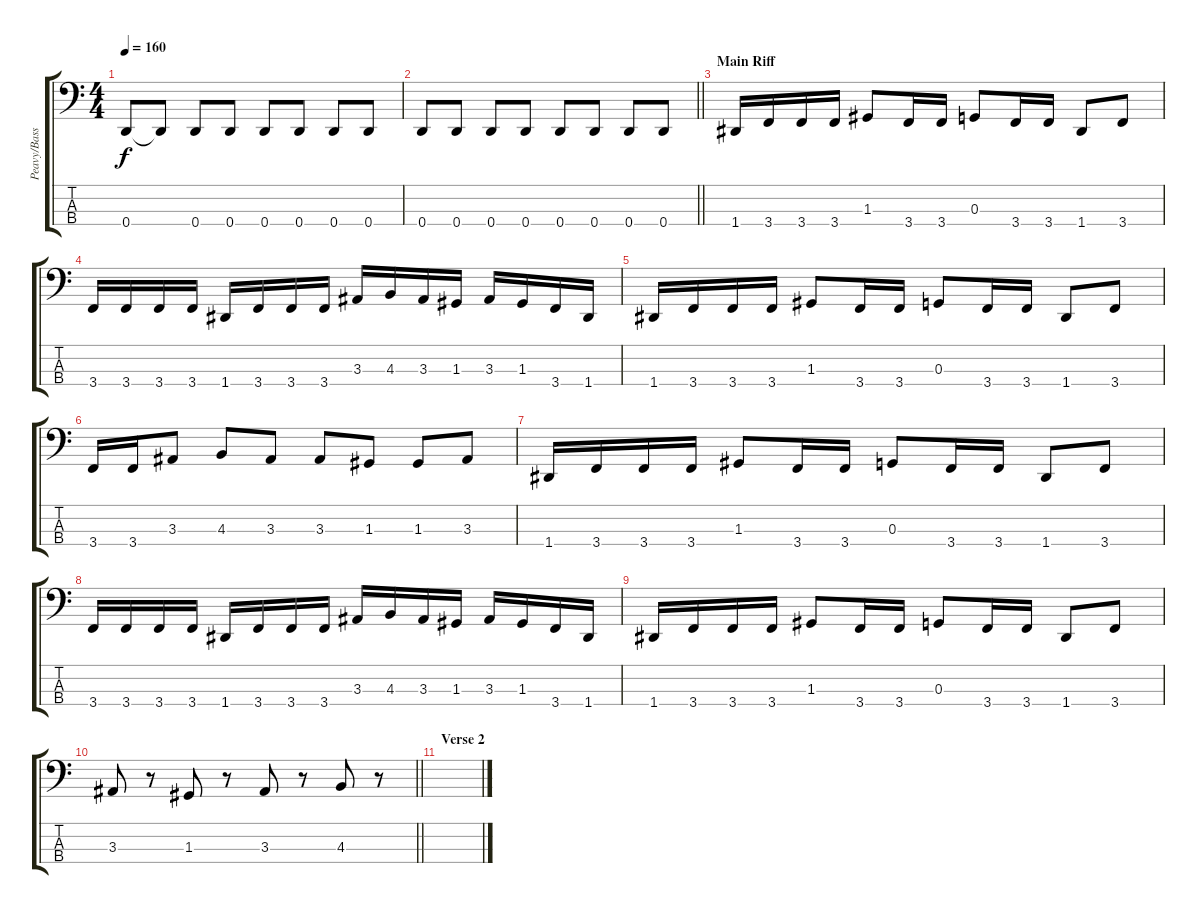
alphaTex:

\track ("Peavy/Bass" "Peavy/Bass") {instrument electricbasspick}
\staff {score tabs}
\tuning (F2 C2 G1 D1) {hide}
\ts (4 4)
\tempo 160
\clef f4
\ks c
0.4.8{dy f} 0.4{t}.8 0.4.8 0.4.8 0.4.8 0.4.8 0.4.8 0.4.8 |
\barLineRight lightlight
0.4.8 0.4.8 0.4.8 0.4.8 0.4.8 0.4.8 0.4.8 0.4.8 |
\section ("" "Main Riff")
1.4.16 3.4.16 3.4.16 3.4.16 1.3.8 3.4.16 3.4.16 0.3.8 3.4.16 3.4.16 1.4.8 3.4.8 |
3.4.16 3.4.16 3.4.16 3.4.16 1.4.16 3.4.16 3.4.16 3.4.16 3.3.16 4.3.16 3.3.16 1.3.16 3.3.16 1.3.16 3.4.16 1.4.16 |
1.4.16 3.4.16 3.4.16 3.4.16 1.3.8 3.4.16 3.4.16 0.3.8 3.4.16 3.4.16 1.4.8 3.4.8 |
3.4.16 3.4.16 3.3.8 4.3.8 3.3.8 3.3.8 1.3.8 1.3.8 3.3.8 |
1.4.16 3.4.16 3.4.16 3.4.16 1.3.8 3.4.16 3.4.16 0.3.8 3.4.16 3.4.16 1.4.8 3.4.8 |
3.4.16 3.4.16 3.4.16 3.4.16 1.4.16 3.4.16 3.4.16 3.4.16 3.3.16 4.3.16 3.3.16 1.3.16 3.3.16 1.3.16 3.4.16 1.4.16 |
1.4.16 3.4.16 3.4.16 3.4.16 1.3.8 3.4.16 3.4.16 0.3.8 3.4.16 3.4.16 1.4.8 3.4.8 |
\barLineRight lightlight
3.3.8 r.8 1.3.8 r.8 3.3.8 r.8 4.3.8 r.8 |
\section ("" "Verse 2")
